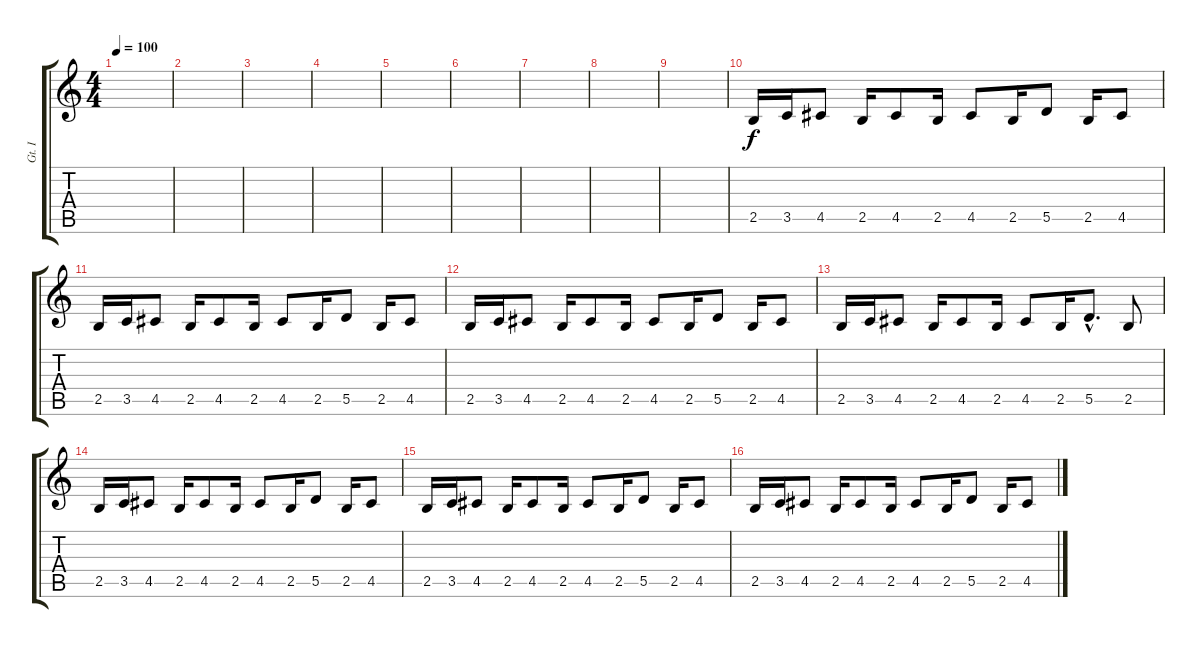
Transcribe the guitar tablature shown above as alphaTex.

\track ("Gt. I" "Gt. I") {instrument distortionguitar}
\staff {score tabs}
\tuning (E4 B3 G3 D3 A2 E2) {hide}
\ts (4 4)
\tempo 100
\clef g2
\ks c
|
|
|
|
|
|
|
|
|
2.5.16{volume 10} 3.5.16 4.5.8 2.5.16 4.5.8 2.5.16 4.5.8 2.5.16 5.5.8 2.5.16 4.5.8 |
2.5.16 3.5.16 4.5.8 2.5.16 4.5.8 2.5.16 4.5.8 2.5.16 5.5.8 2.5.16 4.5.8 |
2.5.16 3.5.16 4.5.8 2.5.16 4.5.8 2.5.16 4.5.8 2.5.16 5.5.8 2.5.16 4.5.8 |
2.5.16 3.5.16 4.5.8 2.5.16 4.5.8 2.5.16 4.5.8 2.5.16 5.5{hac}.8{d} 2.5.8 |
2.5.16 3.5.16 4.5.8 2.5.16 4.5.8 2.5.16 4.5.8 2.5.16 5.5.8 2.5.16 4.5.8 |
2.5.16 3.5.16 4.5.8 2.5.16 4.5.8 2.5.16 4.5.8 2.5.16 5.5.8 2.5.16 4.5.8 |
2.5.16 3.5.16 4.5.8 2.5.16 4.5.8 2.5.16 4.5.8 2.5.16 5.5.8 2.5.16 4.5.8
